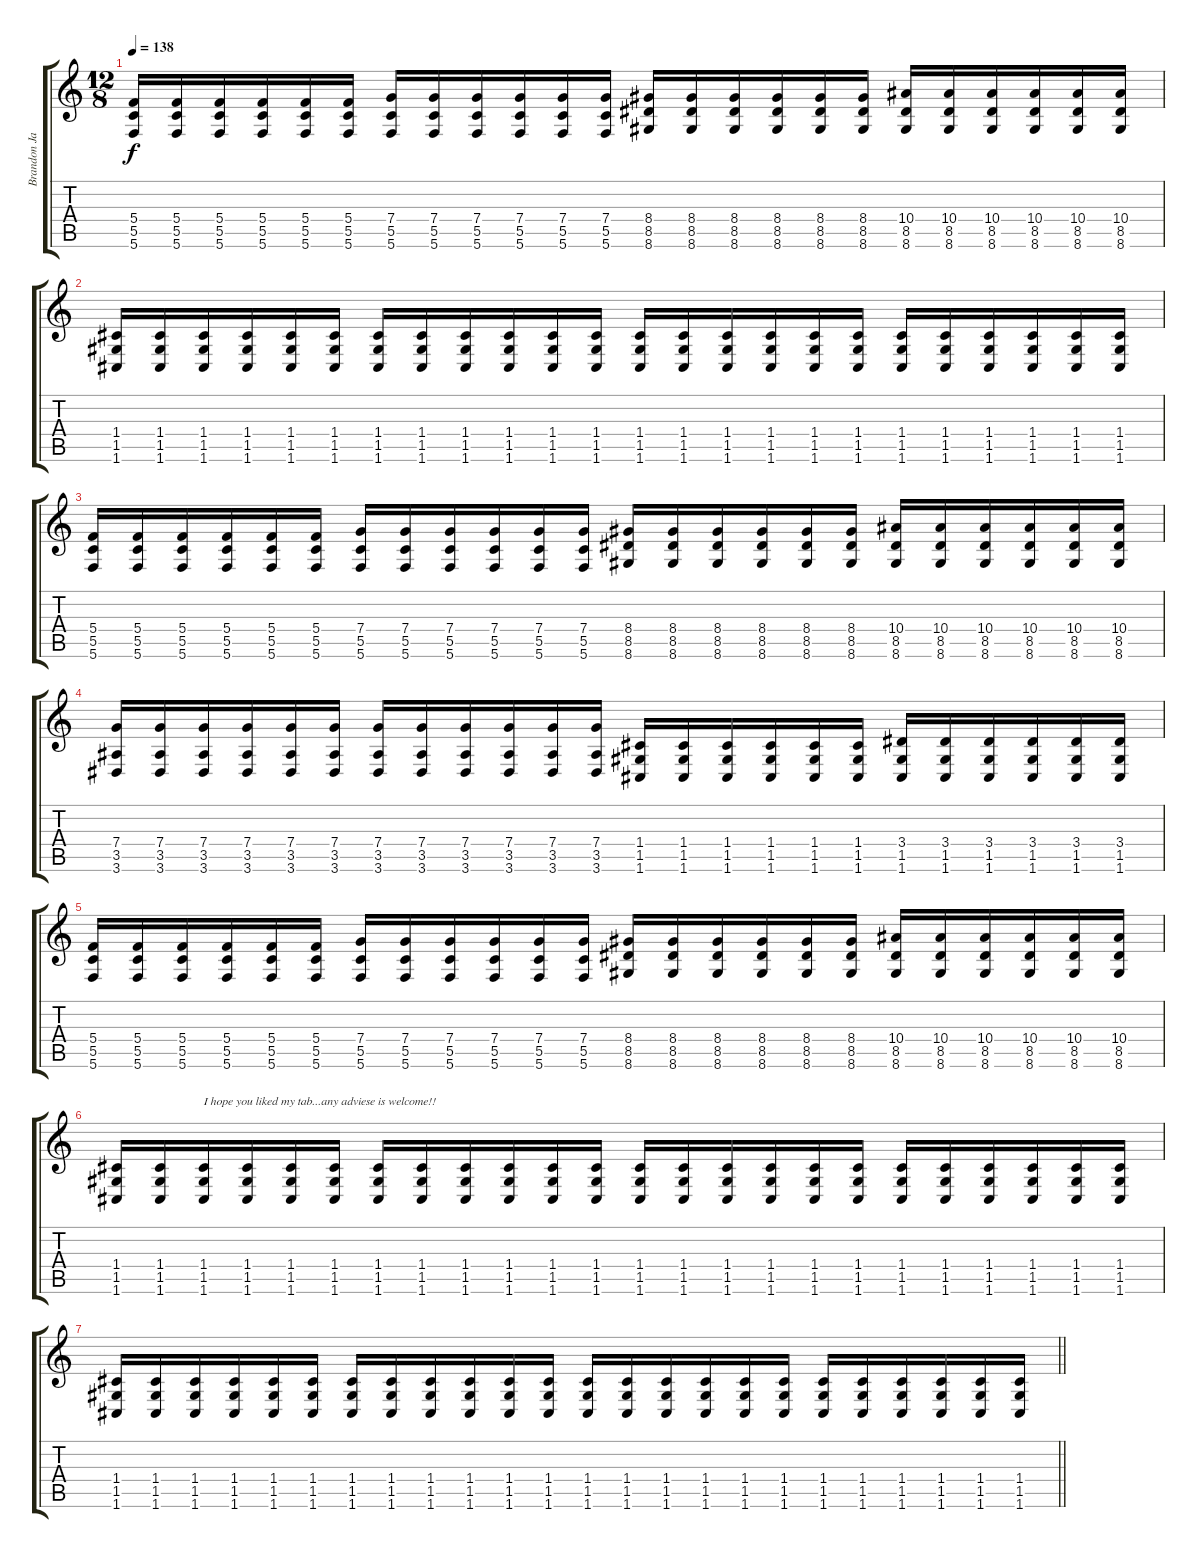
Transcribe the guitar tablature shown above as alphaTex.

\track ("Brandon Jacobs" "Brandon Ja") {instrument distortionguitar}
\staff {score tabs}
\tuning (D4 A3 F3 C3 G2 C2) {hide}
\ts (12 8)
\tempo 138
\clef g2
\ks c
(5.4 5.5 5.6).16{dy f} (5.4 5.5 5.6).16 (5.4 5.5 5.6).16 (5.4 5.5 5.6).16 (5.4 5.5 5.6).16 (5.4 5.5 5.6).16 (7.4 5.5 5.6).16 (7.4 5.5 5.6).16 (7.4 5.5 5.6).16 (7.4 5.5 5.6).16 (7.4 5.5 5.6).16 (7.4 5.5 5.6).16 (8.4 8.5 8.6).16 (8.4 8.5 8.6).16 (8.4 8.5 8.6).16 (8.4 8.5 8.6).16 (8.4 8.5 8.6).16 (8.4 8.5 8.6).16 (10.4 8.5 8.6).16 (10.4 8.5 8.6).16 (10.4 8.5 8.6).16 (10.4 8.5 8.6).16 (10.4 8.5 8.6).16 (10.4 8.5 8.6).16 |
(1.4 1.5 1.6).16 (1.4 1.5 1.6).16 (1.4 1.5 1.6).16 (1.4 1.5 1.6).16 (1.4 1.5 1.6).16 (1.4 1.5 1.6).16 (1.4 1.5 1.6).16 (1.4 1.5 1.6).16 (1.4 1.5 1.6).16 (1.4 1.5 1.6).16 (1.4 1.5 1.6).16 (1.4 1.5 1.6).16 (1.4 1.5 1.6).16 (1.4 1.5 1.6).16 (1.4 1.5 1.6).16 (1.4 1.5 1.6).16 (1.4 1.5 1.6).16 (1.4 1.5 1.6).16 (1.4 1.5 1.6).16 (1.4 1.5 1.6).16 (1.4 1.5 1.6).16 (1.4 1.5 1.6).16 (1.4 1.5 1.6).16 (1.4 1.5 1.6).16 |
(5.4 5.5 5.6).16 (5.4 5.5 5.6).16 (5.4 5.5 5.6).16 (5.4 5.5 5.6).16 (5.4 5.5 5.6).16 (5.4 5.5 5.6).16 (7.4 5.5 5.6).16 (7.4 5.5 5.6).16 (7.4 5.5 5.6).16 (7.4 5.5 5.6).16 (7.4 5.5 5.6).16 (7.4 5.5 5.6).16 (8.4 8.5 8.6).16 (8.4 8.5 8.6).16 (8.4 8.5 8.6).16 (8.4 8.5 8.6).16 (8.4 8.5 8.6).16 (8.4 8.5 8.6).16 (10.4 8.5 8.6).16 (10.4 8.5 8.6).16 (10.4 8.5 8.6).16 (10.4 8.5 8.6).16 (10.4 8.5 8.6).16 (10.4 8.5 8.6).16 |
(7.4 3.5 3.6).16 (7.4 3.5 3.6).16 (7.4 3.5 3.6).16 (7.4 3.5 3.6).16 (7.4 3.5 3.6).16 (7.4 3.5 3.6).16 (7.4 3.5 3.6).16 (7.4 3.5 3.6).16 (7.4 3.5 3.6).16 (7.4 3.5 3.6).16 (7.4 3.5 3.6).16 (7.4 3.5 3.6).16 (1.4 1.5 1.6).16 (1.4 1.5 1.6).16 (1.4 1.5 1.6).16 (1.4 1.5 1.6).16 (1.4 1.5 1.6).16 (1.4 1.5 1.6).16 (3.4 1.5 1.6).16 (3.4 1.5 1.6).16 (3.4 1.5 1.6).16 (3.4 1.5 1.6).16 (3.4 1.5 1.6).16 (3.4 1.5 1.6).16 |
(5.4 5.5 5.6).16 (5.4 5.5 5.6).16 (5.4 5.5 5.6).16 (5.4 5.5 5.6).16 (5.4 5.5 5.6).16 (5.4 5.5 5.6).16 (7.4 5.5 5.6).16 (7.4 5.5 5.6).16 (7.4 5.5 5.6).16 (7.4 5.5 5.6).16 (7.4 5.5 5.6).16 (7.4 5.5 5.6).16 (8.4 8.5 8.6).16 (8.4 8.5 8.6).16 (8.4 8.5 8.6).16 (8.4 8.5 8.6).16 (8.4 8.5 8.6).16 (8.4 8.5 8.6).16 (10.4 8.5 8.6).16 (10.4 8.5 8.6).16 (10.4 8.5 8.6).16 (10.4 8.5 8.6).16 (10.4 8.5 8.6).16 (10.4 8.5 8.6).16 |
(1.4 1.5 1.6).16 (1.4 1.5 1.6).16 (1.4 1.5 1.6).16{txt "I hope you liked my tab...any adviese is welcome!!"} (1.4 1.5 1.6).16 (1.4 1.5 1.6).16 (1.4 1.5 1.6).16 (1.4 1.5 1.6).16 (1.4 1.5 1.6).16 (1.4 1.5 1.6).16 (1.4 1.5 1.6).16 (1.4 1.5 1.6).16 (1.4 1.5 1.6).16 (1.4 1.5 1.6).16 (1.4 1.5 1.6).16 (1.4 1.5 1.6).16 (1.4 1.5 1.6).16 (1.4 1.5 1.6).16 (1.4 1.5 1.6).16 (1.4 1.5 1.6).16 (1.4 1.5 1.6).16 (1.4 1.5 1.6).16 (1.4 1.5 1.6).16 (1.4 1.5 1.6).16 (1.4 1.5 1.6).16 |
\barLineRight lightlight
(1.4 1.5 1.6).16 (1.4 1.5 1.6).16 (1.4 1.5 1.6).16 (1.4 1.5 1.6).16 (1.4 1.5 1.6).16 (1.4 1.5 1.6).16 (1.4 1.5 1.6).16 (1.4 1.5 1.6).16 (1.4 1.5 1.6).16 (1.4 1.5 1.6).16 (1.4 1.5 1.6).16 (1.4 1.5 1.6).16 (1.4 1.5 1.6).16 (1.4 1.5 1.6).16 (1.4 1.5 1.6).16 (1.4 1.5 1.6).16 (1.4 1.5 1.6).16 (1.4 1.5 1.6).16 (1.4 1.5 1.6).16 (1.4 1.5 1.6).16 (1.4 1.5 1.6).16 (1.4 1.5 1.6).16 (1.4 1.5 1.6).16 (1.4 1.5 1.6).16
